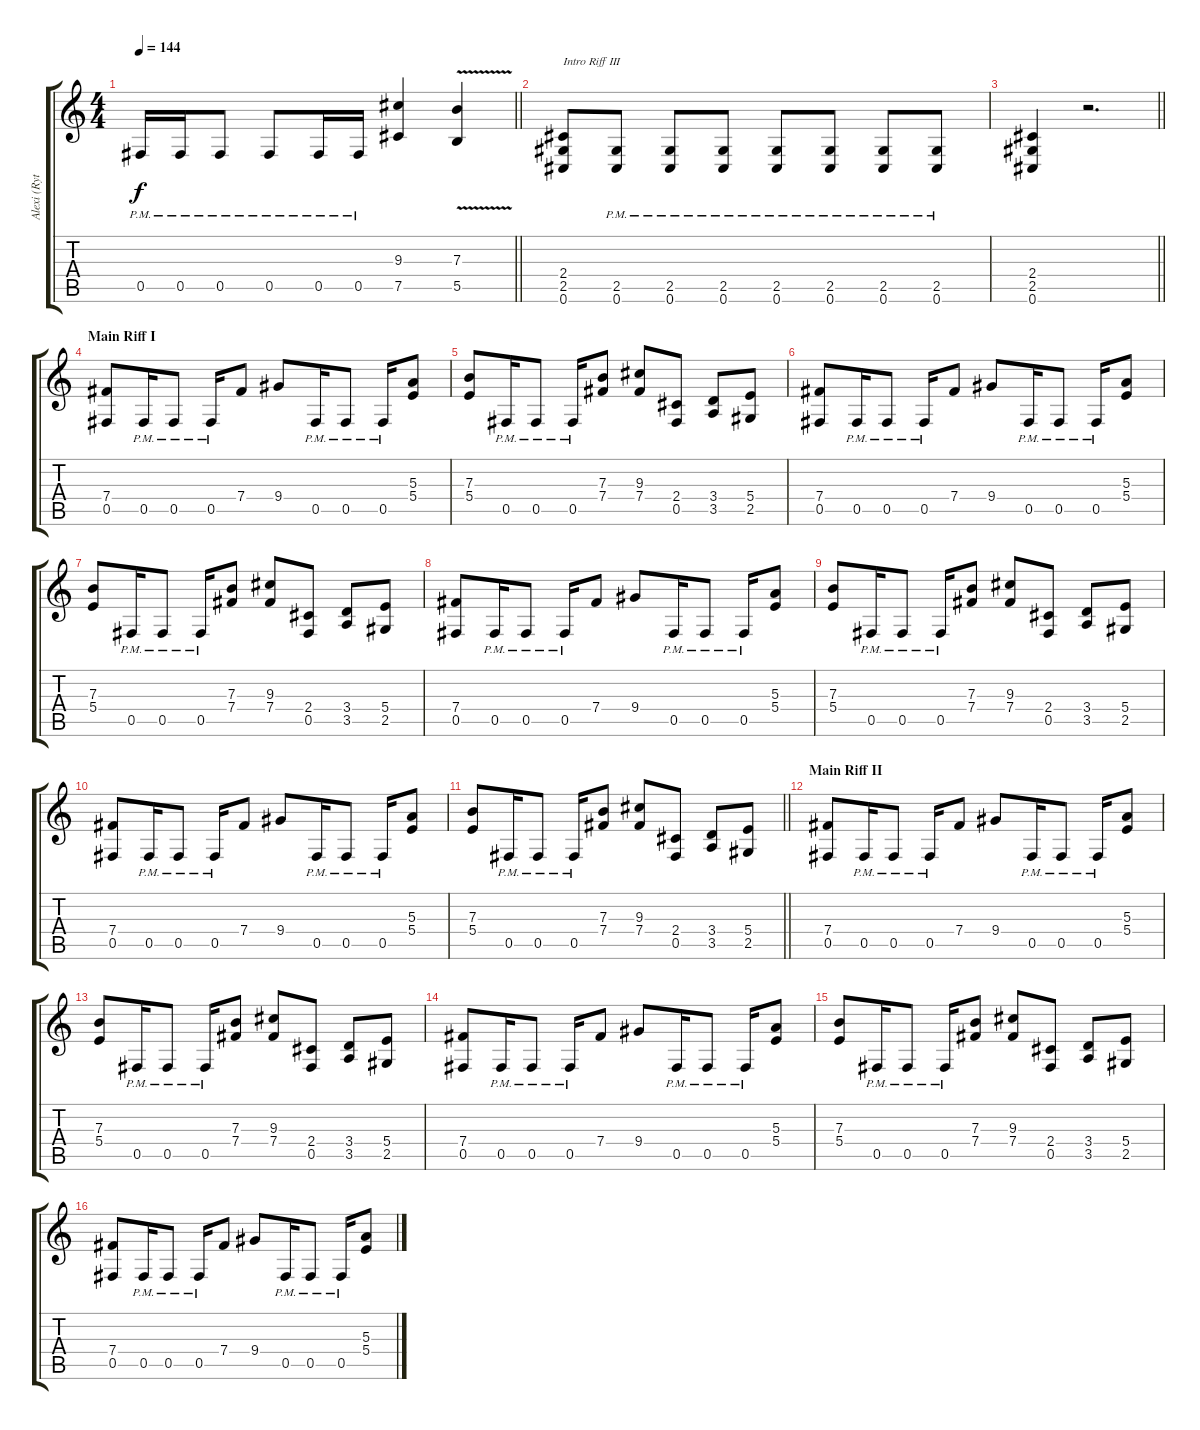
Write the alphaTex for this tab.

\track ("Alexi (Rythm Guitar)" "Alexi (Ryt") {instrument distortionguitar}
\staff {score tabs}
\tuning (Db4 Ab3 E3 B2 Gb2 Db2) {hide}
\ts (4 4)
\tempo 144
\clef g2
\barLineRight lightlight
\ks c
0.5{pm}.16{dy f} 0.5{pm}.16 0.5{pm}.8 0.5{pm}.8 0.5{pm}.16 0.5{pm}.16 (9.3 7.5).4 (7.3{v} 5.5{v}).4 |
(2.4 2.5 0.6).8{txt "Intro Riff III"} (2.5{pm} 0.6{pm}).8 (2.5{pm} 0.6{pm}).8 (2.5{pm} 0.6{pm}).8 (2.5{pm} 0.6{pm}).8 (2.5{pm} 0.6{pm}).8 (2.5{pm} 0.6{pm}).8 (2.5{pm} 0.6{pm}).8 |
\barLineRight lightlight
(2.4 2.5 0.6).4 r.2{d} |
\section ("" "Main Riff I")
(7.4 0.5).8 0.5{pm}.16 0.5{pm}.8 0.5{pm}.16 7.4.8 9.4.8 0.5{pm}.16 0.5{pm}.8 0.5{pm}.16 (5.3 5.4).8 |
(7.3 5.4).8 0.5{pm}.16 0.5{pm}.8 0.5{pm}.16 (7.3 7.4).8 (9.3 7.4).8 (2.4 0.5).8 (3.4 3.5).8 (5.4 2.5).8 |
(7.4 0.5).8 0.5{pm}.16 0.5{pm}.8 0.5{pm}.16 7.4.8 9.4.8 0.5{pm}.16 0.5{pm}.8 0.5{pm}.16 (5.3 5.4).8 |
(7.3 5.4).8 0.5{pm}.16 0.5{pm}.8 0.5{pm}.16 (7.3 7.4).8 (9.3 7.4).8 (2.4 0.5).8 (3.4 3.5).8 (5.4 2.5).8 |
(7.4 0.5).8 0.5{pm}.16 0.5{pm}.8 0.5{pm}.16 7.4.8 9.4.8 0.5{pm}.16 0.5{pm}.8 0.5{pm}.16 (5.3 5.4).8 |
(7.3 5.4).8 0.5{pm}.16 0.5{pm}.8 0.5{pm}.16 (7.3 7.4).8 (9.3 7.4).8 (2.4 0.5).8 (3.4 3.5).8 (5.4 2.5).8 |
(7.4 0.5).8 0.5{pm}.16 0.5{pm}.8 0.5{pm}.16 7.4.8 9.4.8 0.5{pm}.16 0.5{pm}.8 0.5{pm}.16 (5.3 5.4).8 |
\barLineRight lightlight
(7.3 5.4).8 0.5{pm}.16 0.5{pm}.8 0.5{pm}.16 (7.3 7.4).8 (9.3 7.4).8 (2.4 0.5).8 (3.4 3.5).8 (5.4 2.5).8 |
\section ("" "Main Riff II")
(7.4 0.5).8 0.5{pm}.16 0.5{pm}.8 0.5{pm}.16 7.4.8 9.4.8 0.5{pm}.16 0.5{pm}.8 0.5{pm}.16 (5.3 5.4).8 |
(7.3 5.4).8 0.5{pm}.16 0.5{pm}.8 0.5{pm}.16 (7.3 7.4).8 (9.3 7.4).8 (2.4 0.5).8 (3.4 3.5).8 (5.4 2.5).8 |
(7.4 0.5).8 0.5{pm}.16 0.5{pm}.8 0.5{pm}.16 7.4.8 9.4.8 0.5{pm}.16 0.5{pm}.8 0.5{pm}.16 (5.3 5.4).8 |
(7.3 5.4).8 0.5{pm}.16 0.5{pm}.8 0.5{pm}.16 (7.3 7.4).8 (9.3 7.4).8 (2.4 0.5).8 (3.4 3.5).8 (5.4 2.5).8 |
(7.4 0.5).8 0.5{pm}.16 0.5{pm}.8 0.5{pm}.16 7.4.8 9.4.8 0.5{pm}.16 0.5{pm}.8 0.5{pm}.16 (5.3 5.4).8
